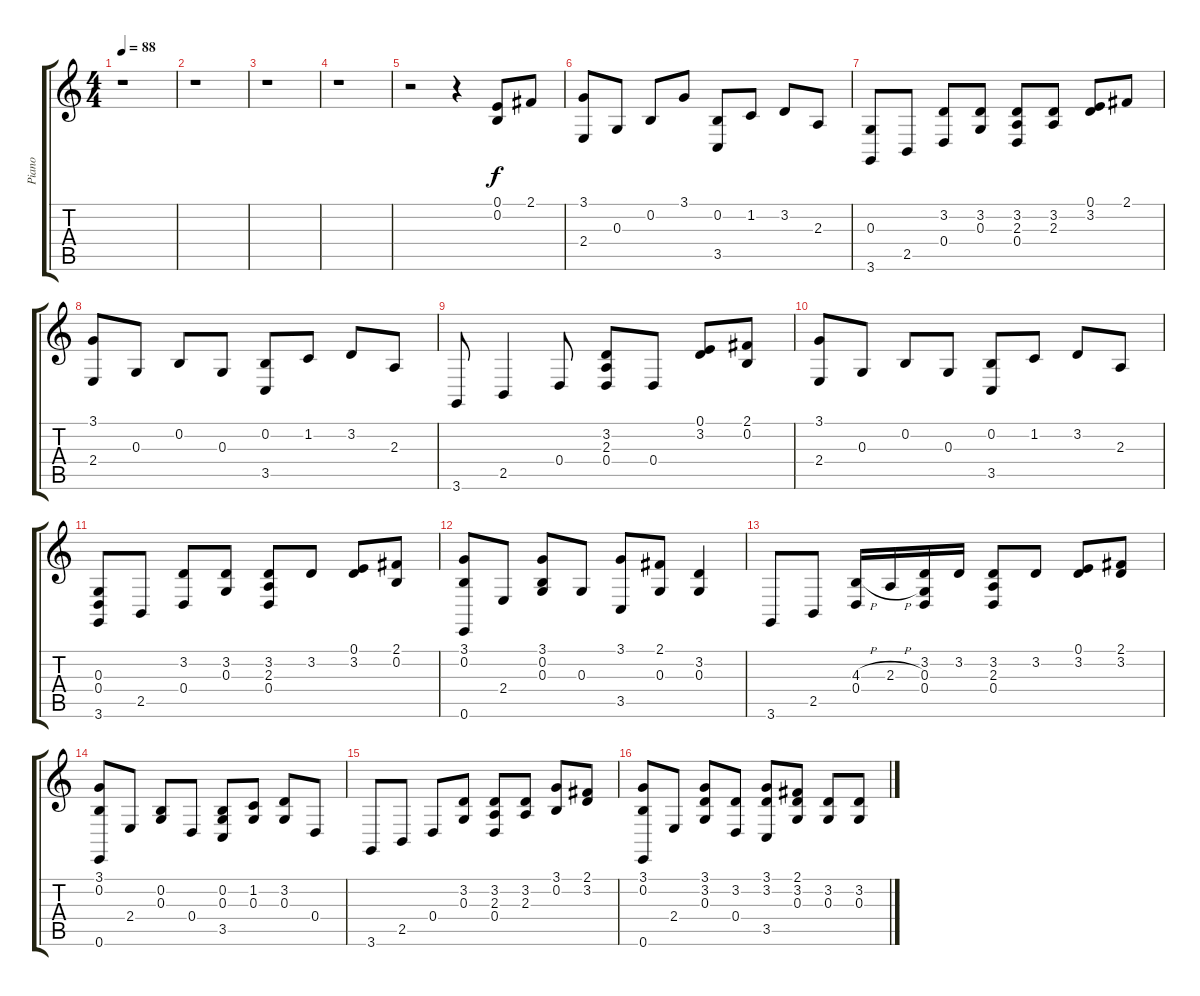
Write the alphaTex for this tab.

\track ("Piano" "Piano") {instrument brightacousticpiano}
\staff {score tabs}
\tuning (E4 B3 G3 D3 A2 E2) {hide}
\ts (4 4)
\tempo 88
\clef g2
\ks c
r.1{dy f} |
r.1 |
r.1 |
r.1 |
r.2 r.4 (0.1 0.2).8 2.1.8 |
(3.1 2.4).8 0.3.8 0.2.8 3.1.8 (0.2 3.5).8 1.2.8 3.2.8 2.3.8 |
(0.3 3.6).8 2.5.8 (3.2 0.4).8 (3.2 0.3).8 (3.2 2.3 0.4).8 (3.2 2.3).8 (0.1 3.2).8 2.1.8 |
(3.1 2.4).8 0.3.8 0.2.8 0.3.8 (0.2 3.5).8 1.2.8 3.2.8 2.3.8 |
3.6.8 2.5.4 0.4.8 (3.2 2.3 0.4).8 0.4.8 (0.1 3.2).8 (2.1 0.2).8 |
(3.1 2.4).8 0.3.8 0.2.8 0.3.8 (0.2 3.5).8 1.2.8 3.2.8 2.3.8 |
(0.3 0.4 3.6).8 2.5.8 (3.2 0.4).8 (3.2 0.3).8 (3.2 2.3 0.4).8 3.2.8 (0.1 3.2).8 (2.1 0.2).8 |
(3.1 0.2 0.6).8 2.4.8 (3.1 0.2 0.3).8 0.3.8 (3.1 3.5).8 (2.1 0.3).8 (3.2 0.3).4 |
3.6.8 2.5.8 (4.3{h} 0.4).16 2.3{h}.16 (3.2 0.3 0.4).16 3.2.16 (3.2 2.3 0.4).8 3.2.8 (0.1 3.2).8 (2.1 3.2).8 |
(3.1 0.2 0.6).8 2.4.8 (0.2 0.3).8 0.4.8 (0.2 0.3 3.5).8 (1.2 0.3).8 (3.2 0.3).8 0.4.8 |
3.6.8 2.5.8 0.4.8 (3.2 0.3).8 (3.2 2.3 0.4).8 (3.2 2.3).8 (3.1 0.2).8 (2.1 3.2).8 |
(3.1 0.2 0.6).8 2.4.8 (3.1 3.2 0.3).8 (3.2 0.4).8 (3.1 3.2 3.5).8 (2.1 3.2 0.3).8 (3.2 0.3).8 (3.2 0.3).8
